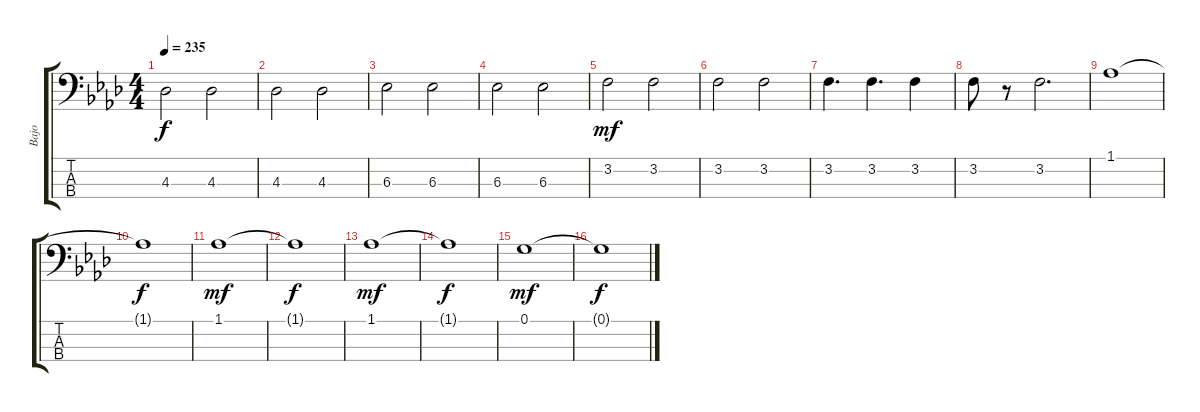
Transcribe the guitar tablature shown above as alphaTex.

\track ("Bajo" "Bajo") {instrument electricbasspick}
\staff {score tabs}
\tuning (G2 D2 A1 E1) {hide}
\ts (4 4)
\tempo 235
\clef f4
\ks ab
4.3.2{dy f} 4.3.2 |
4.3.2 4.3.2 |
6.3.2 6.3.2 |
6.3.2 6.3.2 |
3.2.2{dy mf} 3.2.2 |
3.2.2 3.2.2 |
3.2.4{d} 3.2.4{d} 3.2.4 |
3.2.8 r.8 3.2.2{d} |
1.1.1 |
1.1{t}.1{dy f} |
1.1.1{dy mf} |
1.1{t}.1{dy f} |
1.1.1{dy mf} |
1.1{t}.1{dy f} |
0.1.1{dy mf} |
0.1{t}.1{dy f}
